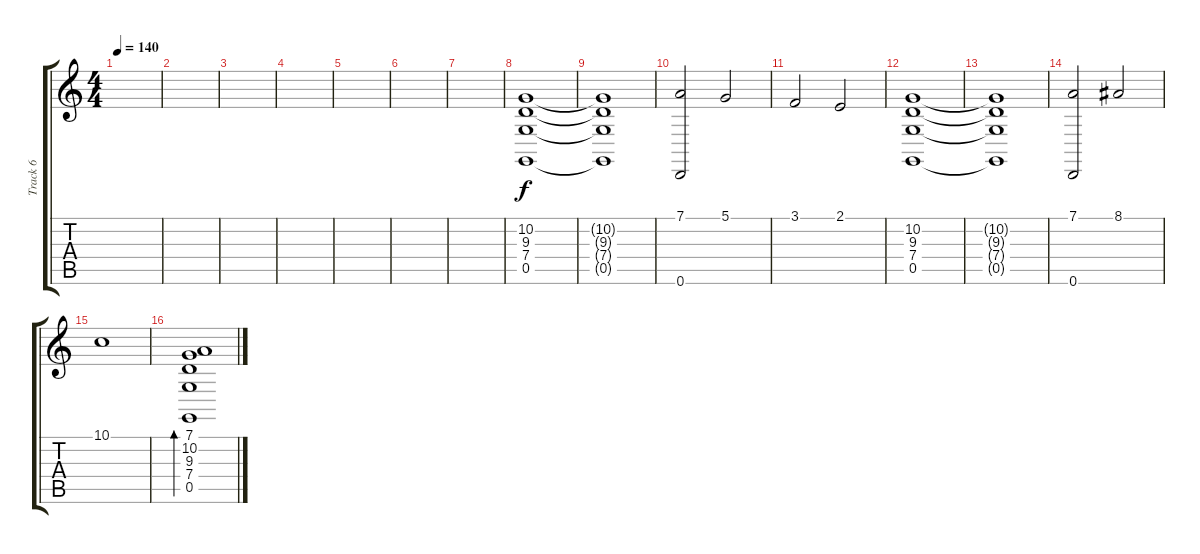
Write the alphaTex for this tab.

\track ("Track 6" "Track 6") {instrument acousticgrandpiano}
\staff {score tabs}
\tuning (D4 A3 F3 C3 G2 D2) {hide}
\ts (4 4)
\tempo 140
\clef g2
\ks c
|
|
|
|
|
|
|
(10.2 9.3 7.4 0.5).1{volume 15 instrument synthstrings1} |
(10.2{t} 9.3{t} 7.4{t} 0.5{t}).1 |
(7.1 0.6).2 5.1.2 |
3.1.2 2.1.2 |
(10.2 9.3 7.4 0.5).1{volume 15 instrument synthstrings1} |
(10.2{t} 9.3{t} 7.4{t} 0.5{t}).1 |
(7.1 0.6).2 8.1.2 |
10.1.1 |
(7.1 10.2 9.3 7.4 0.5).1{bd 480}
